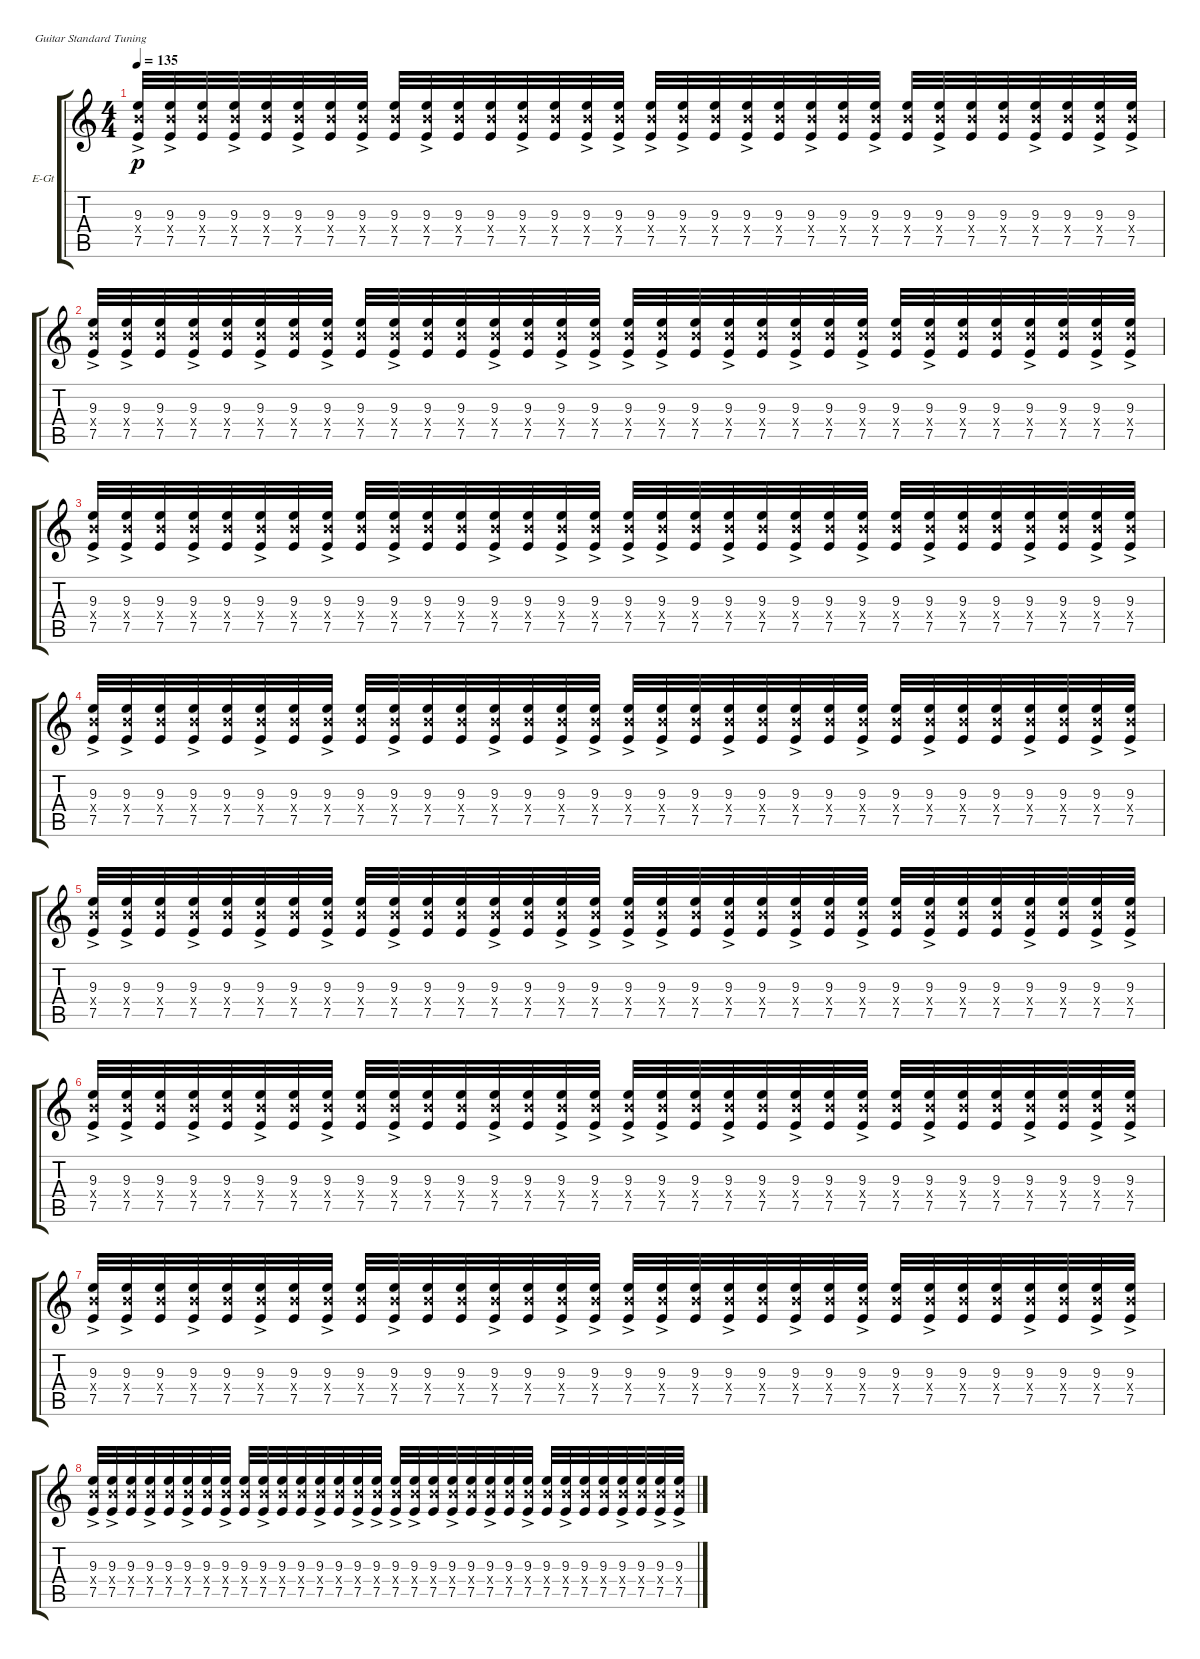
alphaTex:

\defaultSystemsLayout 4
\bracketExtendMode groupsimilarinstruments
\firstSystemTrackNameOrientation horizontal
\otherSystemsTrackNameOrientation horizontal
\track ("Keyboard" "E-Gt") {instrument electricguitarclean}
\staff {score tabs}
\tuning (E4 B3 G3 D3 A2 E2)
\ts (4 4)
\tempo 135
\clef g2
\scale
0.485477
\ks c
(9.3{ac} 7.5 9.4{x}).32{dy p instrument electricguitarclean} (9.3{ac} 7.5 9.4{x}).32 (9.3 7.5 9.4{x}).32 (9.3{ac} 7.5 9.4{x}).32 (9.3 7.5 9.4{x}).32 (9.3{ac} 7.5 9.4{x}).32 (9.3 7.5 9.4{x}).32 (9.3{ac} 7.5 9.4{x}).32 (9.3 7.5 9.4{x}).32 (9.3{ac} 7.5 9.4{x}).32 (9.3 7.5 9.4{x}).32 (9.3 7.5 9.4{x}).32 (9.3{ac} 7.5 9.4{x}).32 (9.3 7.5 9.4{x}).32 (9.3{ac} 7.5 9.4{x}).32 (9.3{ac} 7.5 9.4{x}).32 (9.3{ac} 7.5 9.4{x}).32 (9.3{ac} 7.5 9.4{x}).32 (9.3 7.5 9.4{x}).32 (9.3{ac} 7.5 9.4{x}).32 (9.3 7.5 9.4{x}).32 (9.3{ac} 7.5 9.4{x}).32 (9.3 7.5 9.4{x}).32 (9.3{ac} 7.5 9.4{x}).32 (9.3 7.5 9.4{x}).32 (9.3{ac} 7.5 9.4{x}).32 (9.3 7.5 9.4{x}).32 (9.3 7.5 9.4{x}).32 (9.3{ac} 7.5 9.4{x}).32 (9.3 7.5 9.4{x}).32 (9.3{ac} 7.5 9.4{x}).32 (9.3{ac} 7.5 9.4{x}).32 |
\scale
0.257261 (9.3{ac} 7.5 9.4{x}).32 (9.3{ac} 7.5 9.4{x}).32 (9.3 7.5 9.4{x}).32 (9.3{ac} 7.5 9.4{x}).32 (9.3 7.5 9.4{x}).32 (9.3{ac} 7.5 9.4{x}).32 (9.3 7.5 9.4{x}).32 (9.3{ac} 7.5 9.4{x}).32 (9.3 7.5 9.4{x}).32 (9.3{ac} 7.5 9.4{x}).32 (9.3 7.5 9.4{x}).32 (9.3 7.5 9.4{x}).32 (9.3{ac} 7.5 9.4{x}).32 (9.3 7.5 9.4{x}).32 (9.3{ac} 7.5 9.4{x}).32 (9.3{ac} 7.5 9.4{x}).32 (9.3{ac} 7.5 9.4{x}).32 (9.3{ac} 7.5 9.4{x}).32 (9.3 7.5 9.4{x}).32 (9.3{ac} 7.5 9.4{x}).32 (9.3 7.5 9.4{x}).32 (9.3{ac} 7.5 9.4{x}).32 (9.3 7.5 9.4{x}).32 (9.3{ac} 7.5 9.4{x}).32 (9.3 7.5 9.4{x}).32 (9.3{ac} 7.5 9.4{x}).32 (9.3 7.5 9.4{x}).32 (9.3 7.5 9.4{x}).32 (9.3{ac} 7.5 9.4{x}).32 (9.3 7.5 9.4{x}).32 (9.3{ac} 7.5 9.4{x}).32 (9.3{ac} 7.5 9.4{x}).32 |
\scale
0.257261 (9.3{ac} 7.5 9.4{x}).32 (9.3{ac} 7.5 9.4{x}).32 (9.3 7.5 9.4{x}).32 (9.3{ac} 7.5 9.4{x}).32 (9.3 7.5 9.4{x}).32 (9.3{ac} 7.5 9.4{x}).32 (9.3 7.5 9.4{x}).32 (9.3{ac} 7.5 9.4{x}).32 (9.3 7.5 9.4{x}).32 (9.3{ac} 7.5 9.4{x}).32 (9.3 7.5 9.4{x}).32 (9.3 7.5 9.4{x}).32 (9.3{ac} 7.5 9.4{x}).32 (9.3 7.5 9.4{x}).32 (9.3{ac} 7.5 9.4{x}).32 (9.3{ac} 7.5 9.4{x}).32 (9.3{ac} 7.5 9.4{x}).32 (9.3{ac} 7.5 9.4{x}).32 (9.3 7.5 9.4{x}).32 (9.3{ac} 7.5 9.4{x}).32 (9.3 7.5 9.4{x}).32 (9.3{ac} 7.5 9.4{x}).32 (9.3 7.5 9.4{x}).32 (9.3{ac} 7.5 9.4{x}).32 (9.3 7.5 9.4{x}).32 (9.3{ac} 7.5 9.4{x}).32 (9.3 7.5 9.4{x}).32 (9.3 7.5 9.4{x}).32 (9.3{ac} 7.5 9.4{x}).32 (9.3 7.5 9.4{x}).32 (9.3{ac} 7.5 9.4{x}).32 (9.3{ac} 7.5 9.4{x}).32 |
\scale
0.333333 (9.3{ac} 7.5 9.4{x}).32 (9.3{ac} 7.5 9.4{x}).32 (9.3 7.5 9.4{x}).32 (9.3{ac} 7.5 9.4{x}).32 (9.3 7.5 9.4{x}).32 (9.3{ac} 7.5 9.4{x}).32 (9.3 7.5 9.4{x}).32 (9.3{ac} 7.5 9.4{x}).32 (9.3 7.5 9.4{x}).32 (9.3{ac} 7.5 9.4{x}).32 (9.3 7.5 9.4{x}).32 (9.3 7.5 9.4{x}).32 (9.3{ac} 7.5 9.4{x}).32 (9.3 7.5 9.4{x}).32 (9.3{ac} 7.5 9.4{x}).32 (9.3{ac} 7.5 9.4{x}).32 (9.3{ac} 7.5 9.4{x}).32 (9.3{ac} 7.5 9.4{x}).32 (9.3 7.5 9.4{x}).32 (9.3{ac} 7.5 9.4{x}).32 (9.3 7.5 9.4{x}).32 (9.3{ac} 7.5 9.4{x}).32 (9.3 7.5 9.4{x}).32 (9.3{ac} 7.5 9.4{x}).32 (9.3 7.5 9.4{x}).32 (9.3{ac} 7.5 9.4{x}).32 (9.3 7.5 9.4{x}).32 (9.3 7.5 9.4{x}).32 (9.3{ac} 7.5 9.4{x}).32 (9.3 7.5 9.4{x}).32 (9.3{ac} 7.5 9.4{x}).32 (9.3{ac} 7.5 9.4{x}).32 |
\scale
0.333333 (9.3{ac} 7.5 9.4{x}).32 (9.3{ac} 7.5 9.4{x}).32 (9.3 7.5 9.4{x}).32 (9.3{ac} 7.5 9.4{x}).32 (9.3 7.5 9.4{x}).32 (9.3{ac} 7.5 9.4{x}).32 (9.3 7.5 9.4{x}).32 (9.3{ac} 7.5 9.4{x}).32 (9.3 7.5 9.4{x}).32 (9.3{ac} 7.5 9.4{x}).32 (9.3 7.5 9.4{x}).32 (9.3 7.5 9.4{x}).32 (9.3{ac} 7.5 9.4{x}).32 (9.3 7.5 9.4{x}).32 (9.3{ac} 7.5 9.4{x}).32 (9.3{ac} 7.5 9.4{x}).32 (9.3{ac} 7.5 9.4{x}).32 (9.3{ac} 7.5 9.4{x}).32 (9.3 7.5 9.4{x}).32 (9.3{ac} 7.5 9.4{x}).32 (9.3 7.5 9.4{x}).32 (9.3{ac} 7.5 9.4{x}).32 (9.3 7.5 9.4{x}).32 (9.3{ac} 7.5 9.4{x}).32 (9.3 7.5 9.4{x}).32 (9.3{ac} 7.5 9.4{x}).32 (9.3 7.5 9.4{x}).32 (9.3 7.5 9.4{x}).32 (9.3{ac} 7.5 9.4{x}).32 (9.3 7.5 9.4{x}).32 (9.3{ac} 7.5 9.4{x}).32 (9.3{ac} 7.5 9.4{x}).32 |
\scale
0.333333 (9.3{ac} 7.5 9.4{x}).32 (9.3{ac} 7.5 9.4{x}).32 (9.3 7.5 9.4{x}).32 (9.3{ac} 7.5 9.4{x}).32 (9.3 7.5 9.4{x}).32 (9.3{ac} 7.5 9.4{x}).32 (9.3 7.5 9.4{x}).32 (9.3{ac} 7.5 9.4{x}).32 (9.3 7.5 9.4{x}).32 (9.3{ac} 7.5 9.4{x}).32 (9.3 7.5 9.4{x}).32 (9.3 7.5 9.4{x}).32 (9.3{ac} 7.5 9.4{x}).32 (9.3 7.5 9.4{x}).32 (9.3{ac} 7.5 9.4{x}).32 (9.3{ac} 7.5 9.4{x}).32 (9.3{ac} 7.5 9.4{x}).32 (9.3{ac} 7.5 9.4{x}).32 (9.3 7.5 9.4{x}).32 (9.3{ac} 7.5 9.4{x}).32 (9.3 7.5 9.4{x}).32 (9.3{ac} 7.5 9.4{x}).32 (9.3 7.5 9.4{x}).32 (9.3{ac} 7.5 9.4{x}).32 (9.3 7.5 9.4{x}).32 (9.3{ac} 7.5 9.4{x}).32 (9.3 7.5 9.4{x}).32 (9.3 7.5 9.4{x}).32 (9.3{ac} 7.5 9.4{x}).32 (9.3 7.5 9.4{x}).32 (9.3{ac} 7.5 9.4{x}).32 (9.3{ac} 7.5 9.4{x}).32 |
\scale
0.333333 (9.3{ac} 7.5 9.4{x}).32 (9.3{ac} 7.5 9.4{x}).32 (9.3 7.5 9.4{x}).32 (9.3{ac} 7.5 9.4{x}).32 (9.3 7.5 9.4{x}).32 (9.3{ac} 7.5 9.4{x}).32 (9.3 7.5 9.4{x}).32 (9.3{ac} 7.5 9.4{x}).32 (9.3 7.5 9.4{x}).32 (9.3{ac} 7.5 9.4{x}).32 (9.3 7.5 9.4{x}).32 (9.3 7.5 9.4{x}).32 (9.3{ac} 7.5 9.4{x}).32 (9.3 7.5 9.4{x}).32 (9.3{ac} 7.5 9.4{x}).32 (9.3{ac} 7.5 9.4{x}).32 (9.3{ac} 7.5 9.4{x}).32 (9.3{ac} 7.5 9.4{x}).32 (9.3 7.5 9.4{x}).32 (9.3{ac} 7.5 9.4{x}).32 (9.3 7.5 9.4{x}).32 (9.3{ac} 7.5 9.4{x}).32 (9.3 7.5 9.4{x}).32 (9.3{ac} 7.5 9.4{x}).32 (9.3 7.5 9.4{x}).32 (9.3{ac} 7.5 9.4{x}).32 (9.3 7.5 9.4{x}).32 (9.3 7.5 9.4{x}).32 (9.3{ac} 7.5 9.4{x}).32 (9.3 7.5 9.4{x}).32 (9.3{ac} 7.5 9.4{x}).32 (9.3{ac} 7.5 9.4{x}).32 |
\scale
0.333333 (9.3{ac} 7.5 9.4{x}).32 (9.3{ac} 7.5 9.4{x}).32 (9.3 7.5 9.4{x}).32 (9.3{ac} 7.5 9.4{x}).32 (9.3 7.5 9.4{x}).32 (9.3{ac} 7.5 9.4{x}).32 (9.3 7.5 9.4{x}).32 (9.3{ac} 7.5 9.4{x}).32 (9.3 7.5 9.4{x}).32 (9.3{ac} 7.5 9.4{x}).32 (9.3 7.5 9.4{x}).32 (9.3 7.5 9.4{x}).32 (9.3{ac} 7.5 9.4{x}).32 (9.3 7.5 9.4{x}).32 (9.3{ac} 7.5 9.4{x}).32 (9.3{ac} 7.5 9.4{x}).32 (9.3{ac} 7.5 9.4{x}).32 (9.3{ac} 7.5 9.4{x}).32 (9.3 7.5 9.4{x}).32 (9.3{ac} 7.5 9.4{x}).32 (9.3 7.5 9.4{x}).32 (9.3{ac} 7.5 9.4{x}).32 (9.3 7.5 9.4{x}).32 (9.3{ac} 7.5 9.4{x}).32 (9.3 7.5 9.4{x}).32 (9.3{ac} 7.5 9.4{x}).32 (9.3 7.5 9.4{x}).32 (9.3 7.5 9.4{x}).32 (9.3{ac} 7.5 9.4{x}).32 (9.3 7.5 9.4{x}).32 (9.3{ac} 7.5 9.4{x}).32 (9.3{ac} 7.5 9.4{x}).32 |
\scale
0.333333 |
\scale
0.333333 |
\scale
0.333333 |
\scale
0.333333 |
\scale
0.333333 |
\scale
0.333333 |
\scale
0.333333 |
\scale
0.333333
